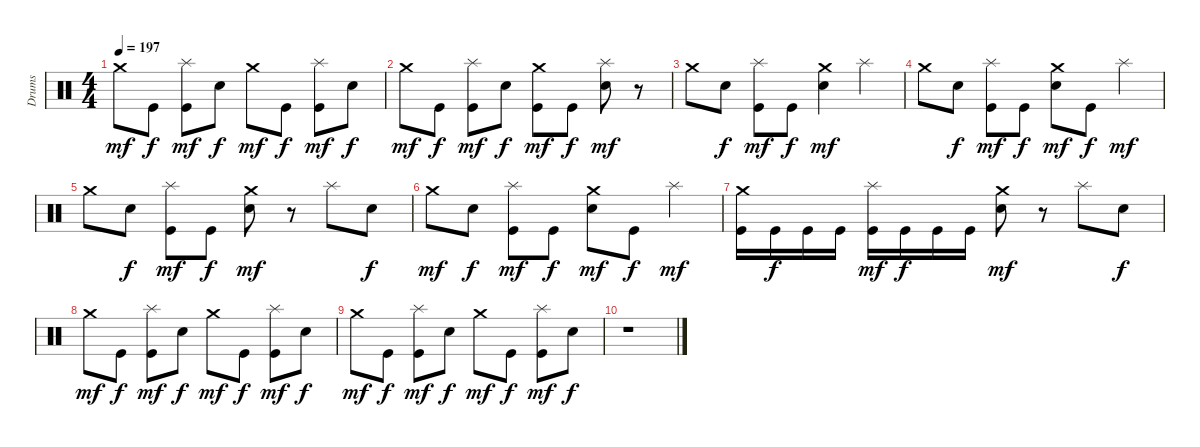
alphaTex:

\track ("Drums" "Drums") {instrument percussion}
\staff {score}
\articulation defaults
\ts (4 4)
\tempo 197
\clef neutral
\ks c "Crash medium (hit)".8{dy mf} "Kick (hit)".8{dy f}
("Splash (hit)" "Kick (hit)").8{dy mf} "Electric Snare (hit)".8{dy f} "Crash medium (hit)".8{dy mf} "Kick (hit)".8{dy f} ("Splash (hit)" "Kick (hit)").8{dy mf} "Electric Snare (hit)".8{dy f} |
"Crash medium (hit)".8{dy mf} "Kick (hit)".8{dy f} ("Splash (hit)" "Kick (hit)").8{dy mf} "Electric Snare (hit)".8{dy f} ("Crash medium (hit)" "Kick (hit)").8{dy mf} "Kick (hit)".8{dy f} ("Splash (hit)" "Electric Snare (hit)").8{dy mf} r.8 |
"Crash medium (hit)".8 "Electric Snare (hit)".8{dy f} ("Splash (hit)" "Kick (hit)").8{dy mf} "Kick (hit)".8{dy f} ("Crash medium (hit)" "Electric Snare (hit)").4{dy mf} "Splash (hit)".4 |
"Crash medium (hit)".8 "Electric Snare (hit)".8{dy f} ("Splash (hit)" "Kick (hit)").8{dy mf} "Kick (hit)".8{dy f} ("Crash medium (hit)" "Electric Snare (hit)").8{dy mf} "Kick (hit)".8{dy f} "Splash (hit)".4{dy mf} |
"Crash medium (hit)".8 "Electric Snare (hit)".8{dy f} ("Splash (hit)" "Kick (hit)").8{dy mf} "Kick (hit)".8{dy f} ("Crash medium (hit)" "Electric Snare (hit)").8{dy mf} r.8 "Splash (hit)".8 "Electric Snare (hit)".8{dy f} |
"Crash medium (hit)".8{dy mf} "Electric Snare (hit)".8{dy f} ("Splash (hit)" "Kick (hit)").8{dy mf} "Kick (hit)".8{dy f} ("Crash medium (hit)" "Electric Snare (hit)").8{dy mf} "Kick (hit)".8{dy f} "Splash (hit)".4{dy mf} |
("Crash medium (hit)" "Kick (hit)").16 "Kick (hit)".16{dy f} "Kick (hit)".16 "Kick (hit)".16 ("Splash (hit)" "Kick (hit)").16{dy mf} "Kick (hit)".16{dy f} "Kick (hit)".16 "Kick (hit)".16 ("Crash medium (hit)" "Electric Snare (hit)").8{dy mf} r.8 "Splash (hit)".8 "Electric Snare (hit)".8{dy f} |
"Crash medium (hit)".8{dy mf} "Kick (hit)".8{dy f} ("Splash (hit)" "Kick (hit)").8{dy mf} "Electric Snare (hit)".8{dy f} "Crash medium (hit)".8{dy mf} "Kick (hit)".8{dy f} ("Splash (hit)" "Kick (hit)").8{dy mf} "Electric Snare (hit)".8{dy f} |
"Crash medium (hit)".8{dy mf} "Kick (hit)".8{dy f} ("Splash (hit)" "Kick (hit)").8{dy mf} "Electric Snare (hit)".8{dy f} "Crash medium (hit)".8{dy mf} "Kick (hit)".8{dy f} ("Splash (hit)" "Kick (hit)").8{dy mf} "Electric Snare (hit)".8{dy f} |
r.1
